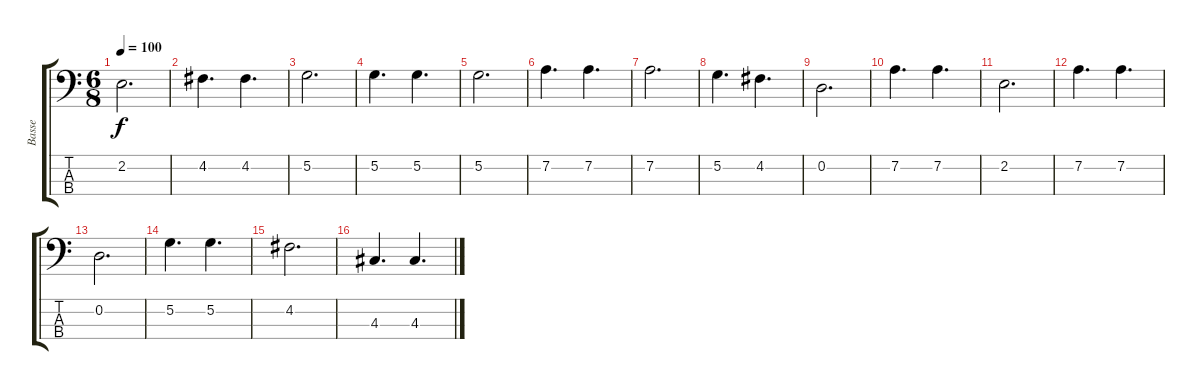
\track ("Basse" "Basse") {instrument electricbassfinger}
\staff {score tabs}
\tuning (G2 D2 A1 E1) {hide}
\ts (6 8)
\tempo 100
\clef f4
\ks c
2.2.2{d dy f} |
4.2.4{d} 4.2.4{d} |
5.2.2{d} |
5.2.4{d} 5.2.4{d} |
5.2.2{d} |
7.2.4{d} 7.2.4{d} |
7.2.2{d} |
5.2.4{d} 4.2.4{d} |
0.2.2{d} |
7.2.4{d} 7.2.4{d} |
2.2.2{d} |
7.2.4{d} 7.2.4{d} |
0.2.2{d} |
5.2.4{d} 5.2.4{d} |
4.2.2{d} |
4.3.4{d} 4.3.4{d}
